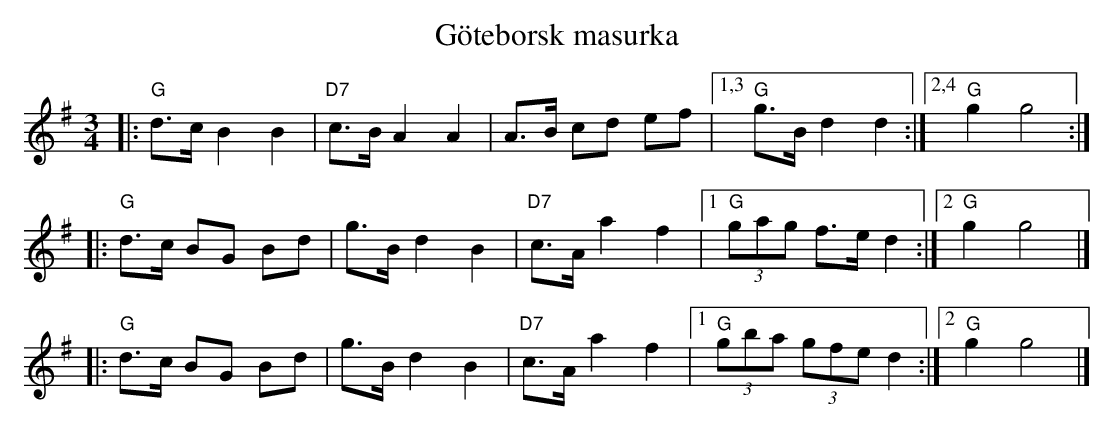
X:1
T: G\"oteborsk masurka
M: 3/4
L: 1/8
K: G
|: "G"d>c B2 B2 \
| "D7"c>B A2 A2 \
| A>B cd ef \
|1,3 "G"g>B d2 d2 \
:|2,4 "G"g2 g4 :|
|: "G"d>c BG Bd \
| g>B d2 B2 \
| "D7"c>A a2 f2 \
|1 "G"(3gag f>e d2 \
:|2 "G"g2 g4 |]
|: "G"d>c BG Bd \
| g>B d2 B2 \
| "D7"c>A a2 f2 \
|1 "G"(3gba (3gfe d2 \
:|2 "G"g2 g4 |]
